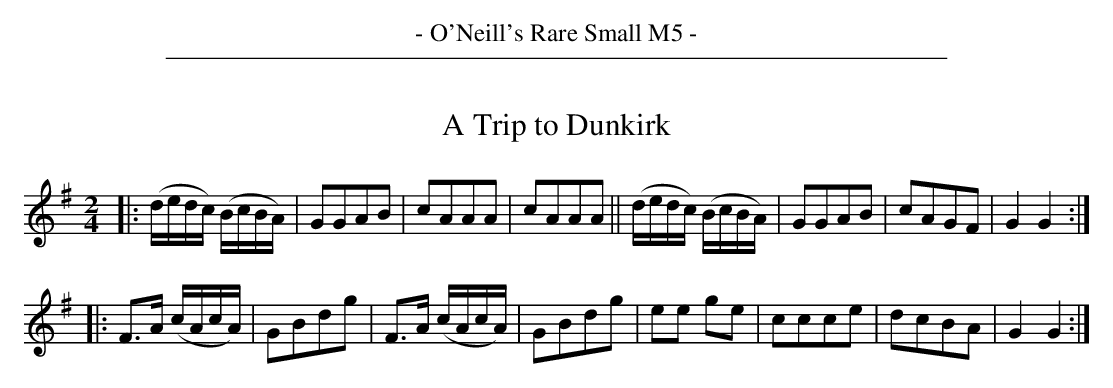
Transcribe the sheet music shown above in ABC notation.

X:1
T: A Trip to Dunkirk
M: 2/4
L: 1/16
K: G
|:\
(dedc) (BcBA) | G2G2A2B2 | c2A2A2A2 | c2A2A2A2 ||\
(dedc) (BcBA) | G2G2A2B2 | c2A2G2F2 | G4 G4 ::
F3A (cAcA) | G2B2d2g2 | F3A (cAcA) | G2B2d2g2 |\
e2e2 g2e2 | c2c2c2e2 | d2c2B2A2 | G4 G4 :|
